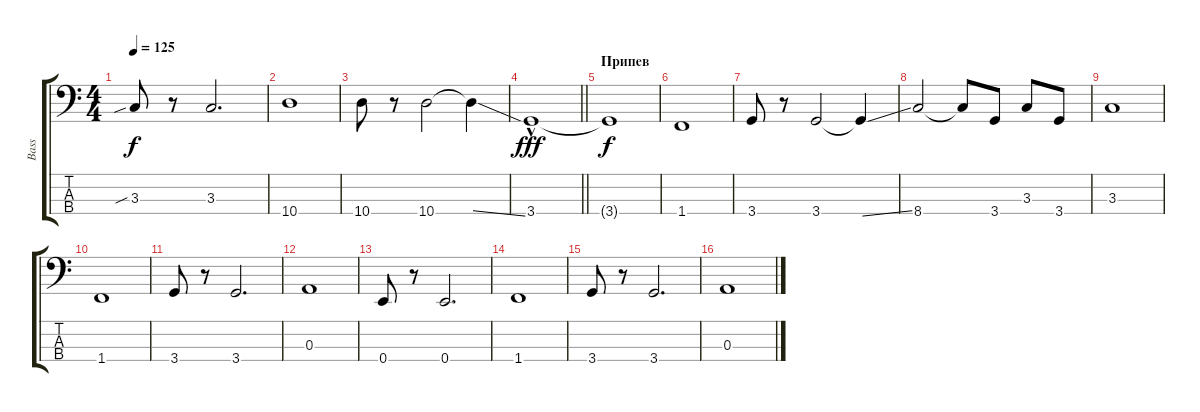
\track ("Bass" "Bass") {instrument electricbassfinger}
\staff {score tabs}
\tuning (G2 D2 A1 E1) {hide}
\ts (4 4)
\tempo 125
\clef f4
\ks c
3.3{sib}.8{dy f} r.8 3.3.2{d} |
10.4.1 |
10.4.8 r.8 10.4.2 10.4{ss t}.4 |
\barLineRight lightlight
3.4{hac}.1{dy fff} |
\section ("" "Припев")
3.4{t}.1{dy f} |
1.4.1 |
3.4.8 r.8 3.4.2 3.4{ss t}.4 |
8.4.2 8.4{t}.8 3.4.8 3.3.8 3.4.8 |
3.3.1 |
1.4.1 |
3.4.8 r.8 3.4.2{d} |
0.3.1 |
0.4.8 r.8 0.4.2{d} |
1.4.1 |
3.4.8 r.8 3.4.2{d} |
0.3.1
